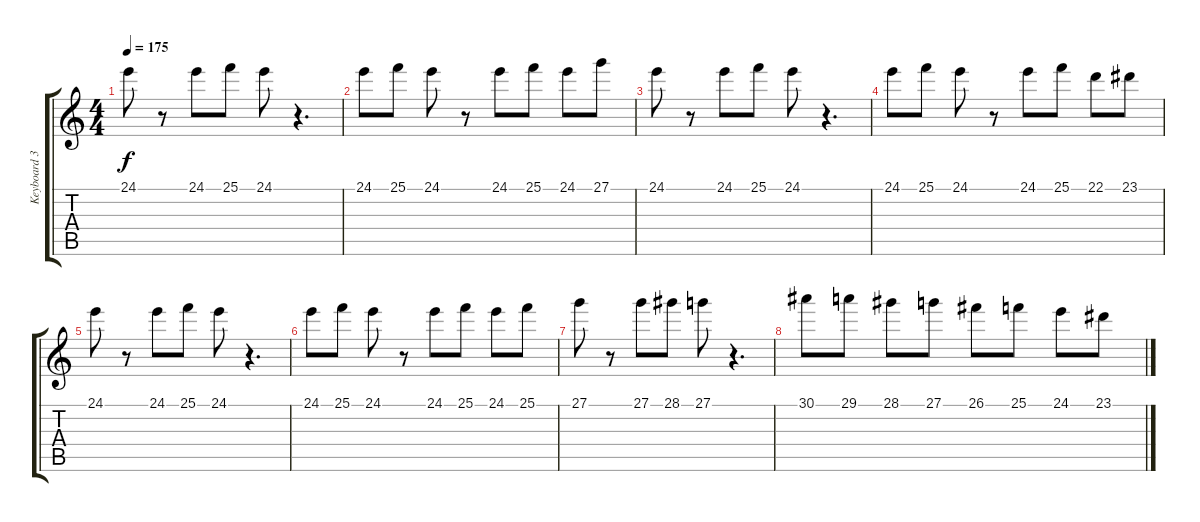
\track ("Keyboard 3" "Keyboard 3") {instrument stringensemble1}
\staff {score tabs}
\tuning (E4 B3 G3 D3 A2 E2) {hide}
\ts (4 4)
\tempo 175
\clef g2
\ks c
24.1.8{dy f} r.8 24.1.8 25.1.8 24.1.8 r.4{d} |
24.1.8 25.1.8 24.1.8 r.8 24.1.8 25.1.8 24.1.8 27.1.8 |
24.1.8 r.8 24.1.8 25.1.8 24.1.8 r.4{d} |
24.1.8 25.1.8 24.1.8 r.8 24.1.8 25.1.8 22.1.8 23.1.8 |
24.1.8 r.8 24.1.8 25.1.8 24.1.8 r.4{d} |
24.1.8 25.1.8 24.1.8 r.8 24.1.8 25.1.8 24.1.8 25.1.8 |
27.1.8 r.8 27.1.8 28.1.8 27.1.8 r.4{d} |
30.1.8 29.1.8 28.1.8 27.1.8 26.1.8 25.1.8 24.1.8 23.1.8
